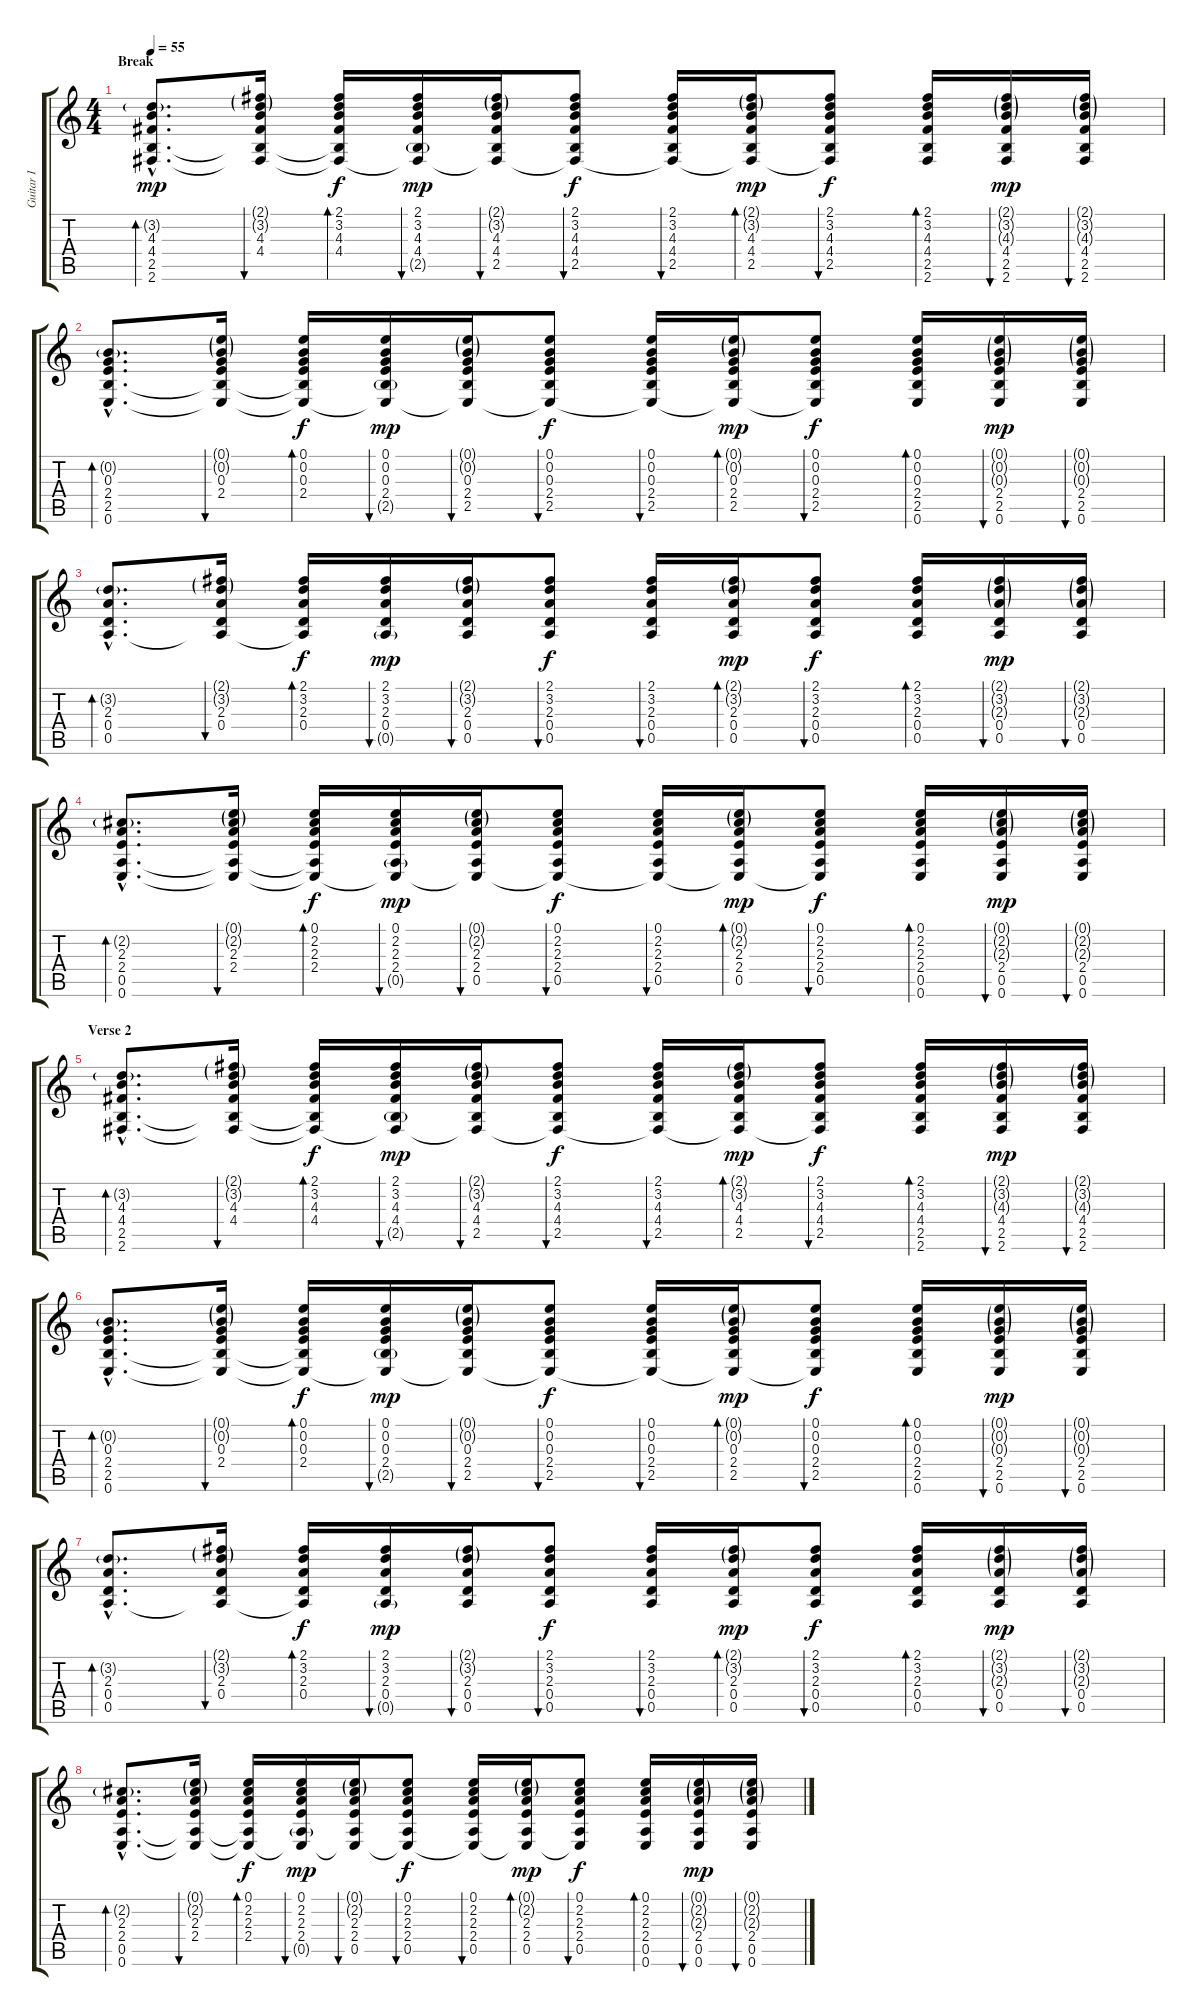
\track ("Guitar I" "Guitar I") {instrument acousticguitarsteel}
\staff {score tabs}
\tuning (E4 B3 G3 D3 A2 E2) {hide}
\ts (4 4)
\section ("" "Break")
\tempo 55
\clef g2
\ks c
(3.2{g hac} 4.3{hac} 4.4{hac} 2.5{hac} 2.6{hac}).8{d bd 60 dy mp} (2.1{g} 3.2{g} 4.3 4.4 2.5{t} 2.6{t}).16{bu 30} (2.1 3.2 4.3 4.4 2.5{t} 2.6{t}).16{bd 30 dy f} (2.1 3.2 4.3 4.4 2.5{g} 2.6{t}).16{bu 30 dy mp} (2.1{g} 3.2{g} 4.3 4.4 2.5 2.6{t}).16{bu 30} (2.1 3.2 4.3 4.4 2.5 2.6{t}).8{bu 30 dy f} (2.1 3.2 4.3 4.4 2.5 2.6{t}).16{bu 60} (2.1{g} 3.2{g} 4.3 4.4 2.5 2.6{t}).16{bd 60 dy mp} (2.1 3.2 4.3 4.4 2.5 2.6{t}).8{bu 60 dy f} (2.1 3.2 4.3 4.4 2.5 2.6).16{bd 30} (2.1{g} 3.2{g} 4.3{g} 4.4 2.5 2.6).16{bu 30 dy mp} (2.1{g} 3.2{g} 4.3{g} 4.4 2.5 2.6).16{bu 30} |
(0.2{g hac} 0.3{hac} 2.4{hac} 2.5{hac} 0.6{hac}).8{d bd 60} (0.1{g} 0.2{g} 0.3 2.4 2.5{t} 0.6{t}).16{bu 30} (0.1 0.2 0.3 2.4 2.5{t} 0.6{t}).16{bd 30 dy f} (0.1 0.2 0.3 2.4 2.5{g} 0.6{t}).16{bu 30 dy mp} (0.1{g} 0.2{g} 0.3 2.4 2.5 0.6{t}).16{bu 30} (0.1 0.2 0.3 2.4 2.5 0.6{t}).8{bu 30 dy f} (0.1 0.2 0.3 2.4 2.5 0.6{t}).16{bu 60} (0.1{g} 0.2{g} 0.3 2.4 2.5 0.6{t}).16{bd 60 dy mp} (0.1 0.2 0.3 2.4 2.5 0.6{t}).8{bu 60 dy f} (0.1 0.2 0.3 2.4 2.5 0.6).16{bd 30} (0.1{g} 0.2{g} 0.3{g} 2.4 2.5 0.6).16{bu 30 dy mp} (0.1{g} 0.2{g} 0.3{g} 2.4 2.5 0.6).16{bu 30} |
(3.2{g hac} 2.3{hac} 0.4{hac} 0.5{hac}).8{d bd 60} (2.1{g} 3.2{g} 2.3 0.4 0.5{t}).16{bu 30} (2.1 3.2 2.3 0.4 0.5{t}).16{bd 30 dy f} (2.1 3.2 2.3 0.4 0.5{g}).16{bu 30 dy mp} (2.1{g} 3.2{g} 2.3 0.4 0.5).16{bu 30} (2.1 3.2 2.3 0.4 0.5).8{bu 30 dy f} (2.1 3.2 2.3 0.4 0.5).16{bu 60} (2.1{g} 3.2{g} 2.3 0.4 0.5).16{bd 60 dy mp} (2.1 3.2 2.3 0.4 0.5).8{bu 60 dy f} (2.1 3.2 2.3 0.4 0.5).16{bd 30} (2.1{g} 3.2{g} 2.3{g} 0.4 0.5).16{bu 30 dy mp} (2.1{g} 3.2{g} 2.3{g} 0.4 0.5).16{bu 30} |
(2.2{g hac} 2.3{hac} 2.4{hac} 0.5{hac} 0.6{hac}).8{d bd 60} (0.1{g} 2.2{g} 2.3 2.4 0.5{t} 0.6{t}).16{bu 30} (0.1 2.2 2.3 2.4 0.5{t} 0.6{t}).16{bd 30 dy f} (0.1 2.2 2.3 2.4 0.5{g} 0.6{t}).16{bu 30 dy mp} (0.1{g} 2.2{g} 2.3 2.4 0.5 0.6{t}).16{bu 30} (0.1 2.2 2.3 2.4 0.5 0.6{t}).8{bu 30 dy f} (0.1 2.2 2.3 2.4 0.5 0.6{t}).16{bu 60} (0.1{g} 2.2{g} 2.3 2.4 0.5 0.6{t}).16{bd 60 dy mp} (0.1 2.2 2.3 2.4 0.5 0.6{t}).8{bu 60 dy f} (0.1 2.2 2.3 2.4 0.5 0.6).16{bd 30} (0.1{g} 2.2{g} 2.3{g} 2.4 0.5 0.6).16{bu 30 dy mp} (0.1{g} 2.2{g} 2.3{g} 2.4 0.5 0.6).16{bu 30} |
\section ("" "Verse 2")
(3.2{g hac} 4.3{hac} 4.4{hac} 2.5{hac} 2.6{hac}).8{d bd 60} (2.1{g} 3.2{g} 4.3 4.4 2.5{t} 2.6{t}).16{bu 30} (2.1 3.2 4.3 4.4 2.5{t} 2.6{t}).16{bd 30 dy f} (2.1 3.2 4.3 4.4 2.5{g} 2.6{t}).16{bu 30 dy mp} (2.1{g} 3.2{g} 4.3 4.4 2.5 2.6{t}).16{bu 30} (2.1 3.2 4.3 4.4 2.5 2.6{t}).8{bu 30 dy f} (2.1 3.2 4.3 4.4 2.5 2.6{t}).16{bu 60} (2.1{g} 3.2{g} 4.3 4.4 2.5 2.6{t}).16{bd 60 dy mp} (2.1 3.2 4.3 4.4 2.5 2.6{t}).8{bu 60 dy f} (2.1 3.2 4.3 4.4 2.5 2.6).16{bd 30} (2.1{g} 3.2{g} 4.3{g} 4.4 2.5 2.6).16{bu 30 dy mp} (2.1{g} 3.2{g} 4.3{g} 4.4 2.5 2.6).16{bu 30} |
(0.2{g hac} 0.3{hac} 2.4{hac} 2.5{hac} 0.6{hac}).8{d bd 60} (0.1{g} 0.2{g} 0.3 2.4 2.5{t} 0.6{t}).16{bu 30} (0.1 0.2 0.3 2.4 2.5{t} 0.6{t}).16{bd 30 dy f} (0.1 0.2 0.3 2.4 2.5{g} 0.6{t}).16{bu 30 dy mp} (0.1{g} 0.2{g} 0.3 2.4 2.5 0.6{t}).16{bu 30} (0.1 0.2 0.3 2.4 2.5 0.6{t}).8{bu 30 dy f} (0.1 0.2 0.3 2.4 2.5 0.6{t}).16{bu 60} (0.1{g} 0.2{g} 0.3 2.4 2.5 0.6{t}).16{bd 60 dy mp} (0.1 0.2 0.3 2.4 2.5 0.6{t}).8{bu 60 dy f} (0.1 0.2 0.3 2.4 2.5 0.6).16{bd 30} (0.1{g} 0.2{g} 0.3{g} 2.4 2.5 0.6).16{bu 30 dy mp} (0.1{g} 0.2{g} 0.3{g} 2.4 2.5 0.6).16{bu 30} |
(3.2{g hac} 2.3{hac} 0.4{hac} 0.5{hac}).8{d bd 60} (2.1{g} 3.2{g} 2.3 0.4 0.5{t}).16{bu 30} (2.1 3.2 2.3 0.4 0.5{t}).16{bd 30 dy f} (2.1 3.2 2.3 0.4 0.5{g}).16{bu 30 dy mp} (2.1{g} 3.2{g} 2.3 0.4 0.5).16{bu 30} (2.1 3.2 2.3 0.4 0.5).8{bu 30 dy f} (2.1 3.2 2.3 0.4 0.5).16{bu 60} (2.1{g} 3.2{g} 2.3 0.4 0.5).16{bd 60 dy mp} (2.1 3.2 2.3 0.4 0.5).8{bu 60 dy f} (2.1 3.2 2.3 0.4 0.5).16{bd 30} (2.1{g} 3.2{g} 2.3{g} 0.4 0.5).16{bu 30 dy mp} (2.1{g} 3.2{g} 2.3{g} 0.4 0.5).16{bu 30} |
(2.2{g hac} 2.3{hac} 2.4{hac} 0.5{hac} 0.6{hac}).8{d bd 60} (0.1{g} 2.2{g} 2.3 2.4 0.5{t} 0.6{t}).16{bu 30} (0.1 2.2 2.3 2.4 0.5{t} 0.6{t}).16{bd 30 dy f} (0.1 2.2 2.3 2.4 0.5{g} 0.6{t}).16{bu 30 dy mp} (0.1{g} 2.2{g} 2.3 2.4 0.5 0.6{t}).16{bu 30} (0.1 2.2 2.3 2.4 0.5 0.6{t}).8{bu 30 dy f} (0.1 2.2 2.3 2.4 0.5 0.6{t}).16{bu 60} (0.1{g} 2.2{g} 2.3 2.4 0.5 0.6{t}).16{bd 60 dy mp} (0.1 2.2 2.3 2.4 0.5 0.6{t}).8{bu 60 dy f} (0.1 2.2 2.3 2.4 0.5 0.6).16{bd 30} (0.1{g} 2.2{g} 2.3{g} 2.4 0.5 0.6).16{bu 30 dy mp} (0.1{g} 2.2{g} 2.3{g} 2.4 0.5 0.6).16{bu 30}
